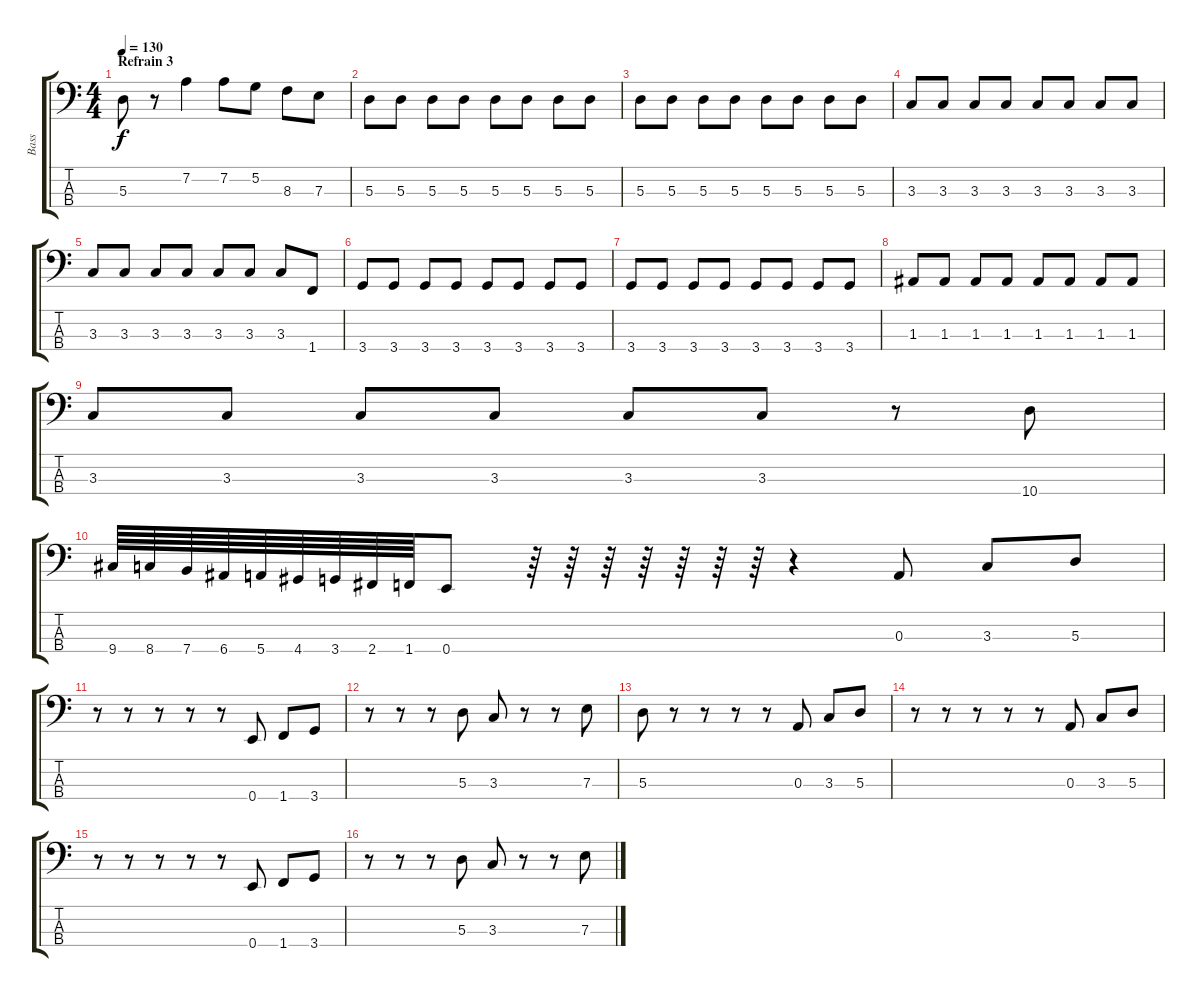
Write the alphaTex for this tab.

\track ("Bass" "Bass") {instrument electricbassfinger}
\staff {score tabs}
\tuning (G2 D2 A1 E1) {hide}
\ts (4 4)
\section ("" "Refrain 3")
\tempo 130
\clef f4
\ks c
5.3.8{dy f} r.8 7.2.4 7.2.8 5.2.8 8.3.8 7.3.8 |
5.3.8 5.3.8 5.3.8 5.3.8 5.3.8 5.3.8 5.3.8 5.3.8 |
5.3.8 5.3.8 5.3.8 5.3.8 5.3.8 5.3.8 5.3.8 5.3.8 |
3.3.8 3.3.8 3.3.8 3.3.8 3.3.8 3.3.8 3.3.8 3.3.8 |
3.3.8 3.3.8 3.3.8 3.3.8 3.3.8 3.3.8 3.3.8 1.4.8 |
3.4.8 3.4.8 3.4.8 3.4.8 3.4.8 3.4.8 3.4.8 3.4.8 |
3.4.8 3.4.8 3.4.8 3.4.8 3.4.8 3.4.8 3.4.8 3.4.8 |
1.3.8 1.3.8 1.3.8 1.3.8 1.3.8 1.3.8 1.3.8 1.3.8 |
3.3.8 3.3.8 3.3.8 3.3.8 3.3.8 3.3.8 r.8 10.4.8{volume 16} |
9.4.64 8.4.64 7.4.64 6.4.64 5.4.64 4.4.64 3.4.64 2.4.64 1.4.64 0.4.8 r.64 r.64 r.64 r.64 r.64 r.64 r.64 r.4 0.3.8{volume 13} 3.3.8 5.3.8 |
r.8 r.8 r.8 r.8 r.8 0.4.8 1.4.8 3.4.8 |
r.8 r.8 r.8 5.3.8 3.3.8 r.8 r.8 7.3.8 |
5.3.8 r.8 r.8 r.8 r.8 0.3.8 3.3.8 5.3.8 |
r.8 r.8 r.8 r.8 r.8 0.3.8 3.3.8 5.3.8 |
r.8 r.8 r.8 r.8 r.8 0.4.8 1.4.8 3.4.8 |
r.8 r.8 r.8 5.3.8 3.3.8 r.8 r.8 7.3.8
